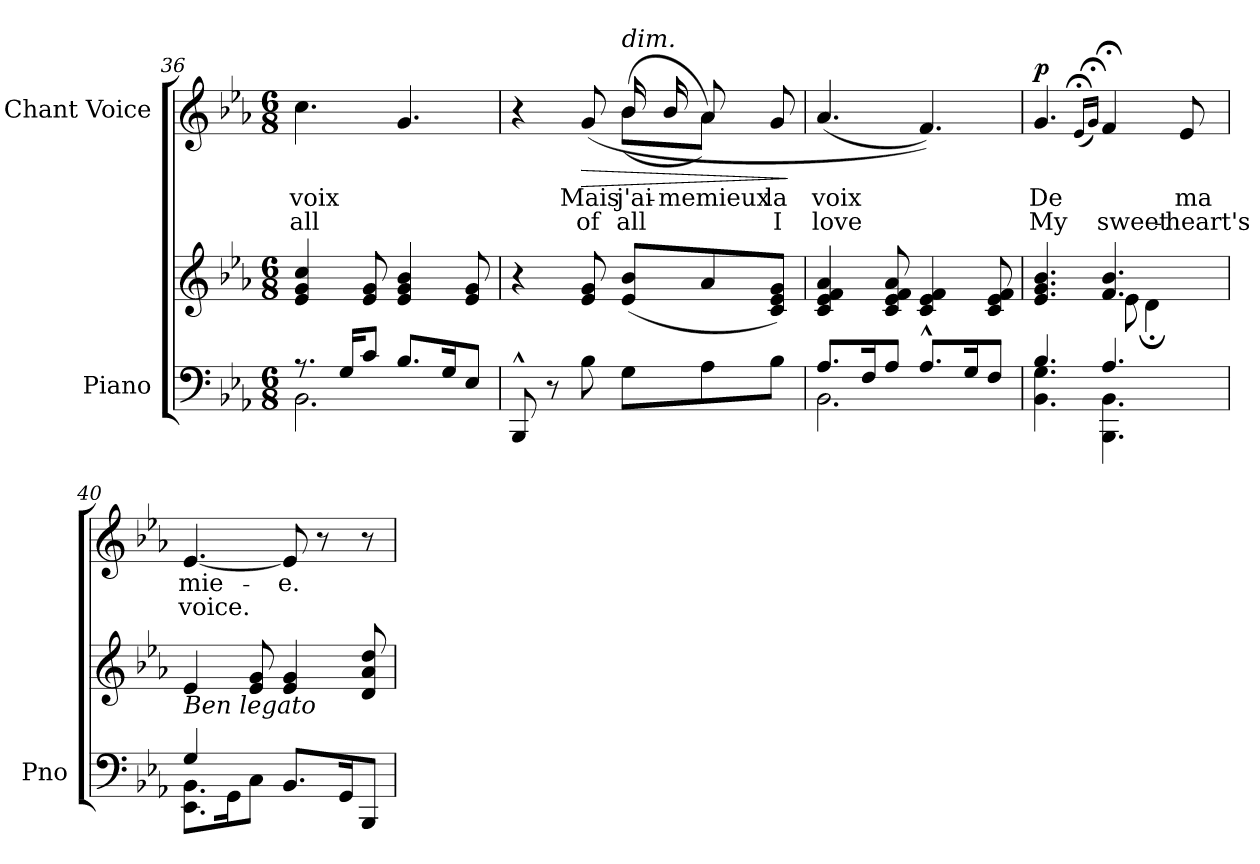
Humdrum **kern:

**kern	**kern	**kern	**text	**text	**dynam
*part2	*part2	*part1	*part1	*part1	*part1
*staff3	*staff2	*staff1	*staff1	*staff1	*staff1
*I"Piano	*	*I"Chant Voice	*	*	*
*I'Pno	*	*	*	*	*
*clefF4	*clefG2	*clefG2	*	*	*
*k[b-e-a-]	*k[b-e-a-]	*k[b-e-a-]	*	*	*
*M6/8	*M6/8	*M6/8	*	*	*
=36	=36	=36	=36	=36	=36
*^	*	*	*	*	*
!	!	!	!	!LO:LY:b	!LO:LY:b	!
8.r	2.BB-\	4e-/ 4g/ 4cc/	4.cc\	voix	all	.
16G/KL	.	.	.	.	.	.
8c/J	.	8e-/ 8g/	.	.	.	.
8.B-/L	.	4e-/ 4g/ 4b-/	4.g/	.	.	.
16G/K	.	.	.	.	.	.
8E-/J	.	8e-/ 8g/	.	.	.	.
*v	*v	*	*	*	*	*
!!LO:LB:g=z
=37	=37	=37	=37	=37	=37
*	*	*^	*	*	*
8BBB-^^/	4r	4r	4.ryy	.	.	.
8r	.	.	.	.	.	.
!	!	!	!	!LO:LY:b	!LO:LY:b	!LO:HP:b
8B-\	8e-/ 8g/	(>8g/	.	Mais	of	>
!	!	!LO:TX:a:i:t=dim.	!	!	!	!
!	!	!	!	!LO:LY:b	!LO:LY:b	!
8G\L	(<8e-/ 8b-/L	16b-/	(<(<8b-\L	j'ai-	all	.
!	!	!	!	!LO:LY:b	!	!
.	.	16b-/	.	-me	.	.
!	!	!	!	!LO:LY:b	!	!
8A-\	8a-/	8a-/	8a-\J))	mieux	.	.
!	!	!	!	!LO:LY:b	!LO:LY:b	!
8B-\J	8c/ 8e-/ 8g/J)	8g/	8ryy	la	I	.
*	*	*v	*v	*	*	*
.	.	.	.	.	]
=38	=38	=38	=38	=38	=38
*^	*	*	*	*	*
!	!	!	!	!LO:LY:b	!LO:LY:b	!
8.A-/L	2.BB-\	4c/ 4e-/ 4f/ 4a-/	(<4.a-/	voix	love	.
16F/K	.	.	.	.	.	.
8A-/J	.	8c/ 8e-/ 8f/ 8a-/	.	.	.	.
8.A-^^/L	.	4c/ 4e-/ 4f/	4.f/))	.	.	.
16G/K	.	.	.	.	.	.
8F/J	.	8c/ 8e-/ 8f/	.	.	.	.
=39	=39	=39	=39	=39	=39	=39
*	*	*^	*	*	*	*
!	!	!	!	!	!LO:LY:b	!LO:LY:b	!LO:DY:a
4.B-/	4.BB-\ 4.G\	4.e-/ 4.g/ 4.b-/	4.ryy	4.g/	De	My	p
.	.	.	.	(<16qe-;</LL	.	.	.
.	.	.	.	16qg;</JJ)	.	.	.
!	!	!	!	!	!	!LO:LY:b	!
4.A-/	4.BBB-\ 4.BB-\	4.f/ 4.b-/	8e-\	4f;</	.	sweet-	.
.	.	.	4d;\	.	.	.	.
!	!	!	!	!	!LO:LY:b	!LO:LY:b	!
.	.	.	.	8e-/	ma	-heart's	.
*	*	*v	*v	*	*	*	*
=40	=40	=40	=40	=40	=40	=40
!	!	!LO:TX:b:i:t=Ben legato	!	!	!	!
!	!	!	!	!LO:LY:b	!LO:LY:b	!
4G/	8.EE-\ 8.BB-\L	4e-/	[4.e-/	mie-	voice.	.
.	16GG\K	.	.	.	.	.
2ryy	8C\J	8e-/ 8g/	.	.	.	.
!	!	!	!	!LO:LY:b	!	!
.	8.BB-/L	4e-/ 4g/	8e-/]	-e.	.	.
.	.	.	8r	.	.	.
.	16GG/K	.	.	.	.	.
.	8BBB-/J	8d/ 8a-/ 8dd/	8r	.	.	.
*v	*v	*	*	*	*	*
=	=	=	=	=	=
*-	*-	*-	*-	*-	*-
